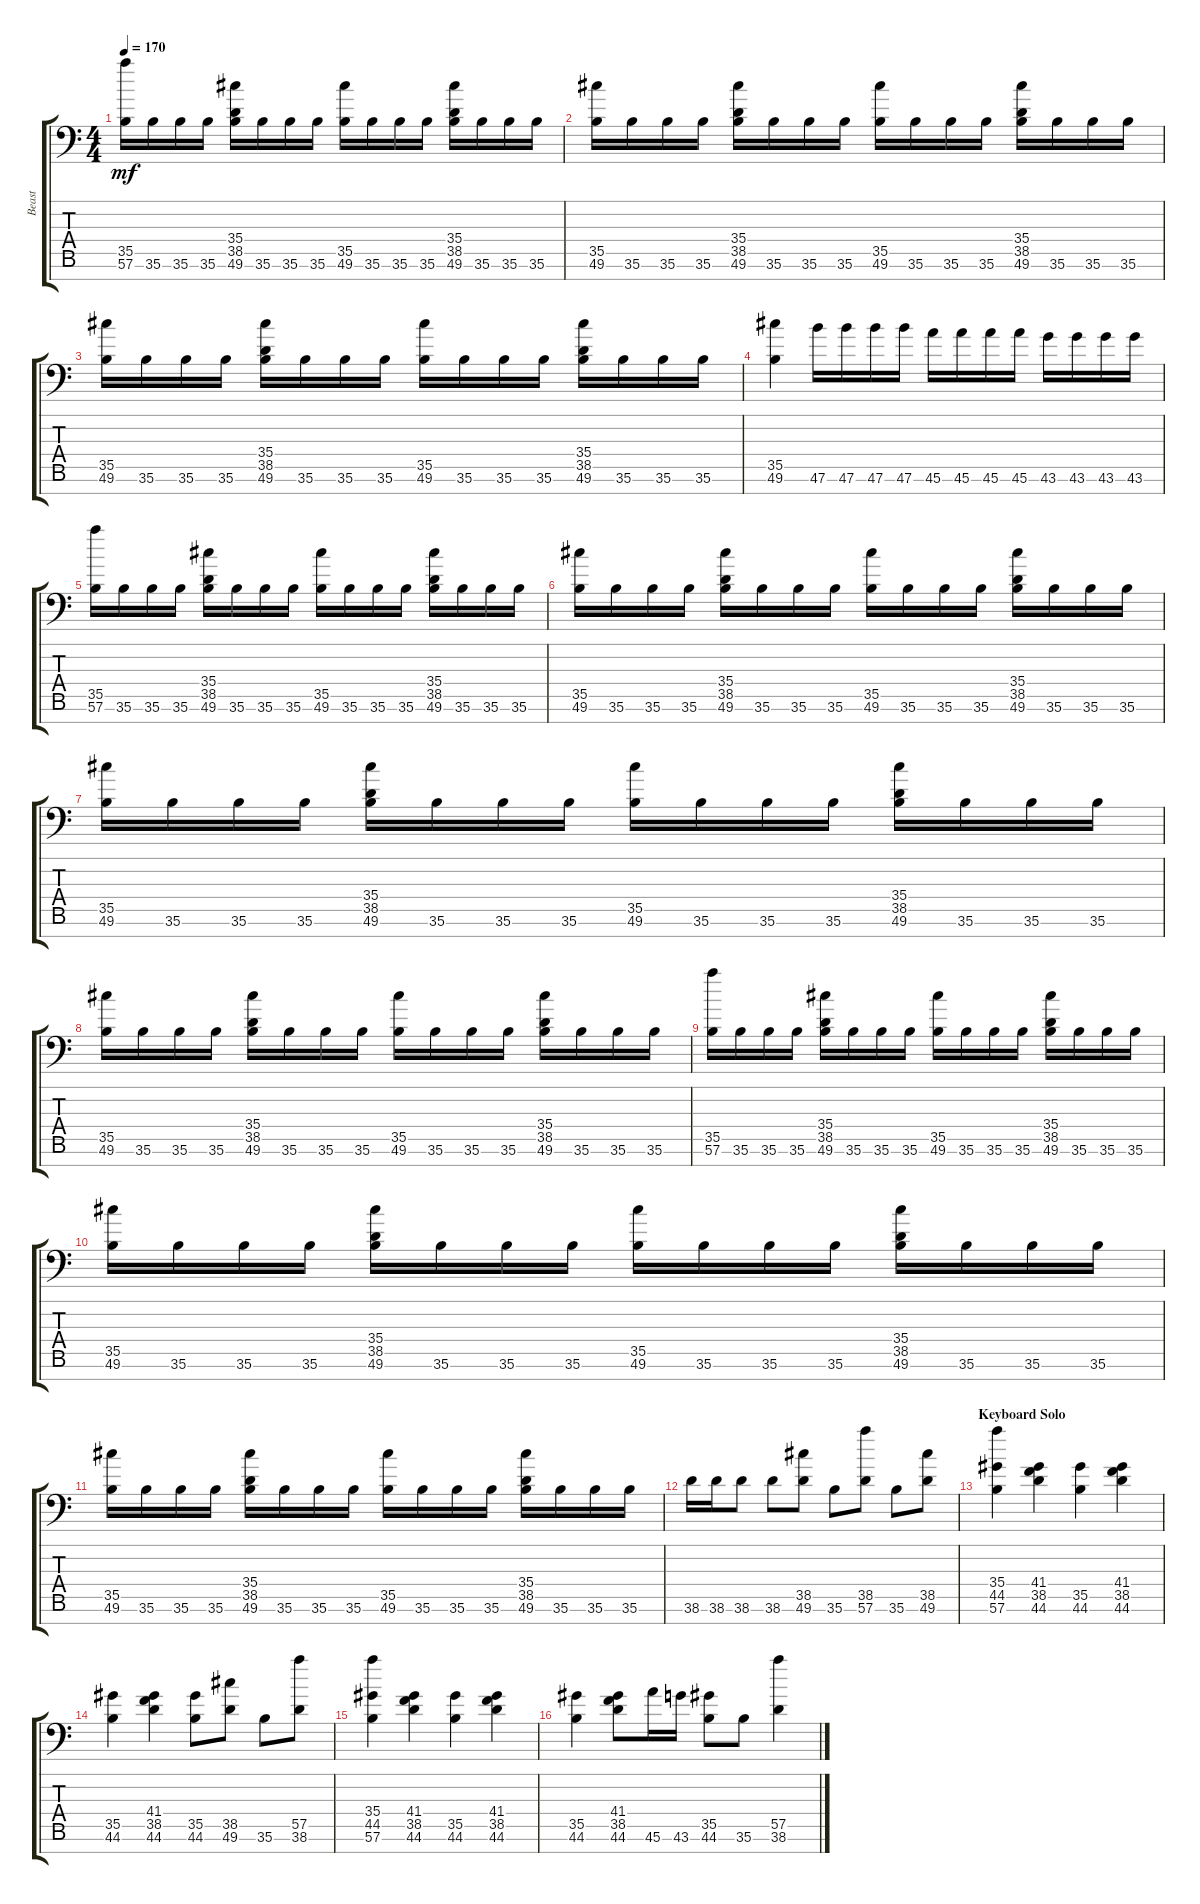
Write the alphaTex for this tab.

\track ("Beast" "Beast") {instrument acousticgrandpiano}
\staff {score tabs}
\tuning (C-1 C-1 C-1 C-1 C-1 C-1 C-1) {hide}
\ts (4 4)
\tempo 170
\clef f4
\ks c
(35.5 57.6).16{dy mf} 35.6.16 35.6.16 35.6.16 (35.4 38.5 49.6).16 35.6.16 35.6.16 35.6.16 (35.5 49.6).16 35.6.16 35.6.16 35.6.16 (35.4 38.5 49.6).16 35.6.16 35.6.16 35.6.16 |
(35.5 49.6).16 35.6.16 35.6.16 35.6.16 (35.4 38.5 49.6).16 35.6.16 35.6.16 35.6.16 (35.5 49.6).16 35.6.16 35.6.16 35.6.16 (35.4 38.5 49.6).16 35.6.16 35.6.16 35.6.16 |
(35.5 49.6).16 35.6.16 35.6.16 35.6.16 (35.4 38.5 49.6).16 35.6.16 35.6.16 35.6.16 (35.5 49.6).16 35.6.16 35.6.16 35.6.16 (35.4 38.5 49.6).16 35.6.16 35.6.16 35.6.16 |
(35.5 49.6).4 47.6.16 47.6.16 47.6.16 47.6.16 45.6.16 45.6.16 45.6.16 45.6.16 43.6.16 43.6.16 43.6.16 43.6.16 |
(35.5 57.6).16 35.6.16 35.6.16 35.6.16 (35.4 38.5 49.6).16 35.6.16 35.6.16 35.6.16 (35.5 49.6).16 35.6.16 35.6.16 35.6.16 (35.4 38.5 49.6).16 35.6.16 35.6.16 35.6.16 |
(35.5 49.6).16 35.6.16 35.6.16 35.6.16 (35.4 38.5 49.6).16 35.6.16 35.6.16 35.6.16 (35.5 49.6).16 35.6.16 35.6.16 35.6.16 (35.4 38.5 49.6).16 35.6.16 35.6.16 35.6.16 |
(35.5 49.6).16 35.6.16 35.6.16 35.6.16 (35.4 38.5 49.6).16 35.6.16 35.6.16 35.6.16 (35.5 49.6).16 35.6.16 35.6.16 35.6.16 (35.4 38.5 49.6).16 35.6.16 35.6.16 35.6.16 |
(35.5 49.6).16 35.6.16 35.6.16 35.6.16 (35.4 38.5 49.6).16 35.6.16 35.6.16 35.6.16 (35.5 49.6).16 35.6.16 35.6.16 35.6.16 (35.4 38.5 49.6).16 35.6.16 35.6.16 35.6.16 |
(35.5 57.6).16 35.6.16 35.6.16 35.6.16 (35.4 38.5 49.6).16 35.6.16 35.6.16 35.6.16 (35.5 49.6).16 35.6.16 35.6.16 35.6.16 (35.4 38.5 49.6).16 35.6.16 35.6.16 35.6.16 |
(35.5 49.6).16 35.6.16 35.6.16 35.6.16 (35.4 38.5 49.6).16 35.6.16 35.6.16 35.6.16 (35.5 49.6).16 35.6.16 35.6.16 35.6.16 (35.4 38.5 49.6).16 35.6.16 35.6.16 35.6.16 |
(35.5 49.6).16 35.6.16 35.6.16 35.6.16 (35.4 38.5 49.6).16 35.6.16 35.6.16 35.6.16 (35.5 49.6).16 35.6.16 35.6.16 35.6.16 (35.4 38.5 49.6).16 35.6.16 35.6.16 35.6.16 |
38.6.16 38.6.16 38.6.8 38.6.8 (38.5 49.6).8 35.6.8 (38.5 57.6).8 35.6.8 (38.5 49.6).8 |
\section ("" "Keyboard Solo")
(35.4 44.5 57.6).4 (41.4 38.5 44.6).4 (35.5 44.6).4 (41.4 38.5 44.6).4 |
(35.5 44.6).4 (41.4 38.5 44.6).4 (35.5 44.6).8 (38.5 49.6).8 35.6.8 (57.5 38.6).8 |
(35.4 44.5 57.6).4 (41.4 38.5 44.6).4 (35.5 44.6).4 (41.4 38.5 44.6).4 |
(35.5 44.6).4 (41.4 38.5 44.6).8 45.6.16 43.6.16 (35.5 44.6).8 35.6.8 (57.5 38.6).4
